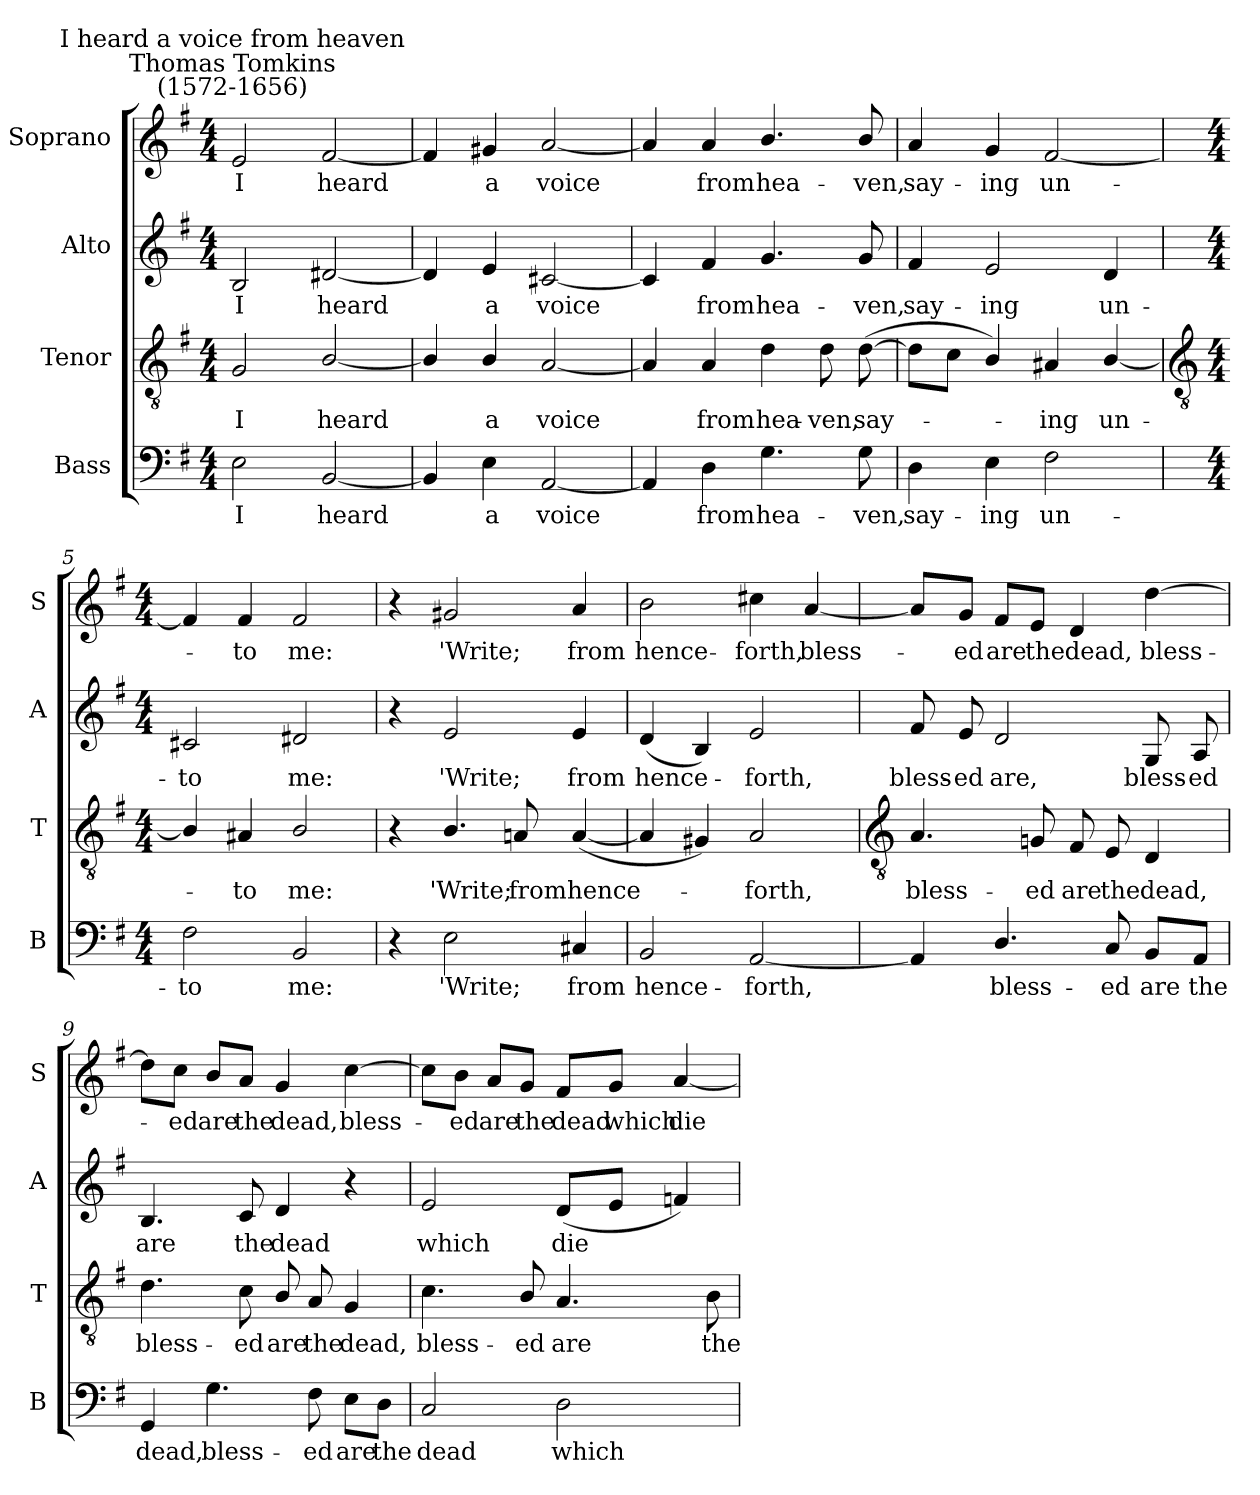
**kern	**text	**kern	**text	**kern	**text	**kern	**text
*part4	*part4	*part3	*part3	*part2	*part2	*part1	*part1
*staff4	*staff4	*staff3	*staff3	*staff2	*staff2	*staff1	*staff1
*I"Bass	*	*I"Tenor	*	*I"Alto	*	*I"Soprano	*
*I'B	*	*I'T	*	*I'A	*	*I'S	*
*clefF4	*	*clefGv2	*	*clefG2	*	*clefG2	*
*k[f#]	*	*k[f#]	*	*k[f#]	*	*k[f#]	*
*G:	*	*G:	*	*G:	*	*G:	*
*M4/4	*	*M4/4	*	*M4/4	*	*M4/4	*
=1	=1	=1	=1	=1	=1	=1	=1
!	!	!	!	!	!	!LO:TX:a:cj:t=Thomas Tomkins\n(1572-1656)	!
!	!	!	!	!	!	!LO:TX:a:cj:t=I heard a voice from heaven	!
!	!LO:LY:b	!	!LO:LY:b	!	!LO:LY:b	!	!LO:LY:b
2E	I	2G	I	2B	I	2e	I
!	!LO:LY:b	!	!LO:LY:b	!	!LO:LY:b	!	!LO:LY:b
[2BB	heard	[2B/	heard	[2d#X	heard	[2f#	heard
=2	=2	=2	=2	=2	=2	=2	=2
4BB]	.	4B/]	.	4d#]	.	4f#]	.
!	!LO:LY:b	!	!LO:LY:b	!	!LO:LY:b	!	!LO:LY:b
4E	a	4B/	a	4e	a	4g#X	a
!	!LO:LY:b	!	!LO:LY:b	!	!LO:LY:b	!	!LO:LY:b
[2AA	voice	[2A	voice	[2c#X	voice	[2a	voice
=3	=3	=3	=3	=3	=3	=3	=3
4AA]	.	4A]	.	4c#]	.	4a]	.
!	!LO:LY:b	!	!LO:LY:b	!	!LO:LY:b	!	!LO:LY:b
4D	from	4A	from	4f#	from	4a	from
!	!LO:LY:b	!	!LO:LY:b	!	!LO:LY:b	!	!LO:LY:b
4.G	hea-	4d	hea-	4.g	hea-	4.b/	hea-
!	!	!	!LO:LY:b	!	!	!	!
.	.	8d	-ven,	.	.	.	.
!	!LO:LY:b	!	!LO:LY:b	!	!LO:LY:b	!	!LO:LY:b
8G	-ven,	(>[8d	say-	8g	-ven,	8b/	-ven,
=4	=4	=4	=4	=4	=4	=4	=4
!	!LO:LY:b	!	!	!	!LO:LY:b	!	!LO:LY:b
4D	say-	8dL]	.	4f#	say-	4a	say-
.	.	8cJ	.	.	.	.	.
!	!LO:LY:b	!	!	!	!LO:LY:b	!	!LO:LY:b
4E	-ing	4B/)	.	2e	-ing	4g	-ing
!	!LO:LY:b	!	!LO:LY:b	!	!	!	!LO:LY:b
2F#	un-	4A#X	ing	.	.	[2f#	un-
!	!	!	!LO:LY:b	!	!LO:LY:b	!	!
.	.	[4B/	un-	4d	un-	.	.
!!LO:LB:g=z
=5	=5	=5	=5	=5	=5	=5	=5
*	*	*clefGv2	*	*	*	*	*
*M4/4	*	*M4/4	*	*M4/4	*	*M4/4	*
!	!LO:LY:b	!	!	!	!LO:LY:b	!	!
2F#	-to	4B/]	.	2c#X	-to	4f#]	.
!	!	!	!LO:LY:b	!	!	!	!LO:LY:b
.	.	4A#X	to	.	.	4f#	to
!	!LO:LY:b	!	!LO:LY:b	!	!LO:LY:b	!	!LO:LY:b
2BB	me:	2B/	me:	2d#X	me:	2f#	me:
=6	=6	=6	=6	=6	=6	=6	=6
4r	.	4r	.	4r	.	4r	.
!	!LO:LY:b	!	!LO:LY:b	!	!LO:LY:b	!	!LO:LY:b
2E	'Write;	4.B/	'Write;	2e	'Write;	2g#X	'Write;
!	!	!	!LO:LY:b	!	!	!	!
.	.	8An	from	.	.	.	.
!	!LO:LY:b	!	!LO:LY:b	!	!LO:LY:b	!	!LO:LY:b
4C#X	from	(<[4A	hence-	4e	from	4a	from
=7	=7	=7	=7	=7	=7	=7	=7
!	!LO:LY:b	!	!	!	!LO:LY:b	!	!LO:LY:b
2BB	hence-	4A]	.	(<4d	hence-	2b	hence-
.	.	4G#X)	.	4B)	.	.	.
!	!LO:LY:b	!	!LO:LY:b	!	!LO:LY:b	!	!LO:LY:b
[2AA	-forth,	2A	forth,	2e	forth,	4cc#X	-forth,
!	!	!	!	!	!	!	!LO:LY:b
.	.	.	.	.	.	[4a	bless-
!!LO:LB:g=z
=8	=8	=8	=8	=8	=8	=8	=8
*	*	*clefGv2	*	*	*	*	*
!	!	!	!LO:LY:b	!	!LO:LY:b	!	!
4AA]	.	4.A	bless-	8f#	bless-	8a/L]	.
!	!	!	!	!	!LO:LY:b	!	!LO:LY:b
.	.	.	.	8e	-ed	8g/J	ed
!	!LO:LY:b	!	!	!	!LO:LY:b	!	!LO:LY:b
4.D/	bless-	.	.	2d	are,	8f#/L	are
!	!	!	!LO:LY:b	!	!	!	!LO:LY:b
.	.	8Gn	-ed	.	.	8e/J	the
!	!	!	!LO:LY:b	!	!	!	!LO:LY:b
.	.	8F#	are	.	.	4d	dead,
!	!LO:LY:b	!	!LO:LY:b	!	!	!	!
8C	-ed	8E	the	.	.	.	.
!	!LO:LY:b	!	!LO:LY:b	!	!LO:LY:b	!	!LO:LY:b
8BB/L	are	4D	dead,	8G	bless-	[4dd	bless-
!	!LO:LY:b	!	!	!	!LO:LY:b	!	!
8AA/J	the	.	.	8A	-ed	.	.
=9	=9	=9	=9	=9	=9	=9	=9
!	!LO:LY:b	!	!LO:LY:b	!	!LO:LY:b	!	!
4GG	dead,	4.d	bless-	4.B	are	8dd\L]	.
!	!	!	!	!	!	!	!LO:LY:b
.	.	.	.	.	.	8cc\J	ed
!	!LO:LY:b	!	!	!	!	!	!LO:LY:b
4.G	bless-	.	.	.	.	8b/L	are
!	!	!	!LO:LY:b	!	!LO:LY:b	!	!LO:LY:b
.	.	8c	-ed	8c	the	8a/J	the
!	!	!	!LO:LY:b	!	!LO:LY:b	!	!LO:LY:b
.	.	8B/	are	4d	dead	4g	dead,
!	!LO:LY:b	!	!LO:LY:b	!	!	!	!
8F#	-ed	8A	the	.	.	.	.
!	!LO:LY:b	!	!LO:LY:b	!	!	!	!LO:LY:b
8E\L	are	4G	dead,	4r	.	[4cc	bless-
!	!LO:LY:b	!	!	!	!	!	!
8D\J	the	.	.	.	.	.	.
=10	=10	=10	=10	=10	=10	=10	=10
!	!LO:LY:b	!	!LO:LY:b	!	!LO:LY:b	!	!
2C	dead	4.c	bless-	2e	which	8cc\L]	.
!	!	!	!	!	!	!	!LO:LY:b
.	.	.	.	.	.	8b\J	ed
!	!	!	!	!	!	!	!LO:LY:b
.	.	.	.	.	.	8a/L	are
!	!	!	!LO:LY:b	!	!	!	!LO:LY:b
.	.	8B/	-ed	.	.	8g/J	the
!	!LO:LY:b	!	!LO:LY:b	!	!LO:LY:b	!	!LO:LY:b
2D	which	4.A	are	(<8dL	die	8f#/L	dead
!	!	!	!	!	!	!	!LO:LY:b
.	.	.	.	8eJ	.	8g/J	which
!	!	!	!	!	!	!	!LO:LY:b
.	.	.	.	4fn)	.	[4a	die
!	!	!	!LO:LY:b	!	!	!	!
.	.	8B	the	.	.	.	.
=	=	=	=	=	=	=	=
*-	*-	*-	*-	*-	*-	*-	*-
